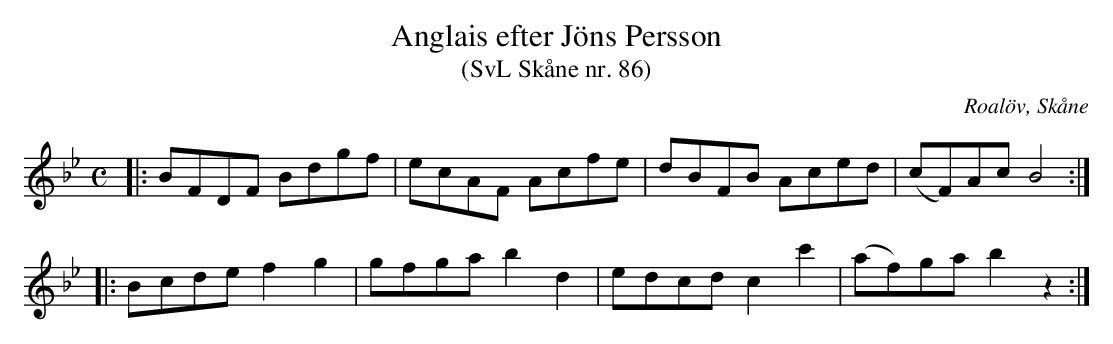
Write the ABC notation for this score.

X:1
T:Anglais efter Jöns Persson
T:(SvL Skåne nr. 86)
O:Roalöv, Skåne
M:C
L:1/8
K:Bb
|: BFDF Bdgf | ecAF Acfe | dBFB Aced | (cF)Ac B4 :|
|: Bcde f2 g2 | gfga b2 d2 | edcd c2 c'2 | (af)ga b2 z2 :|
